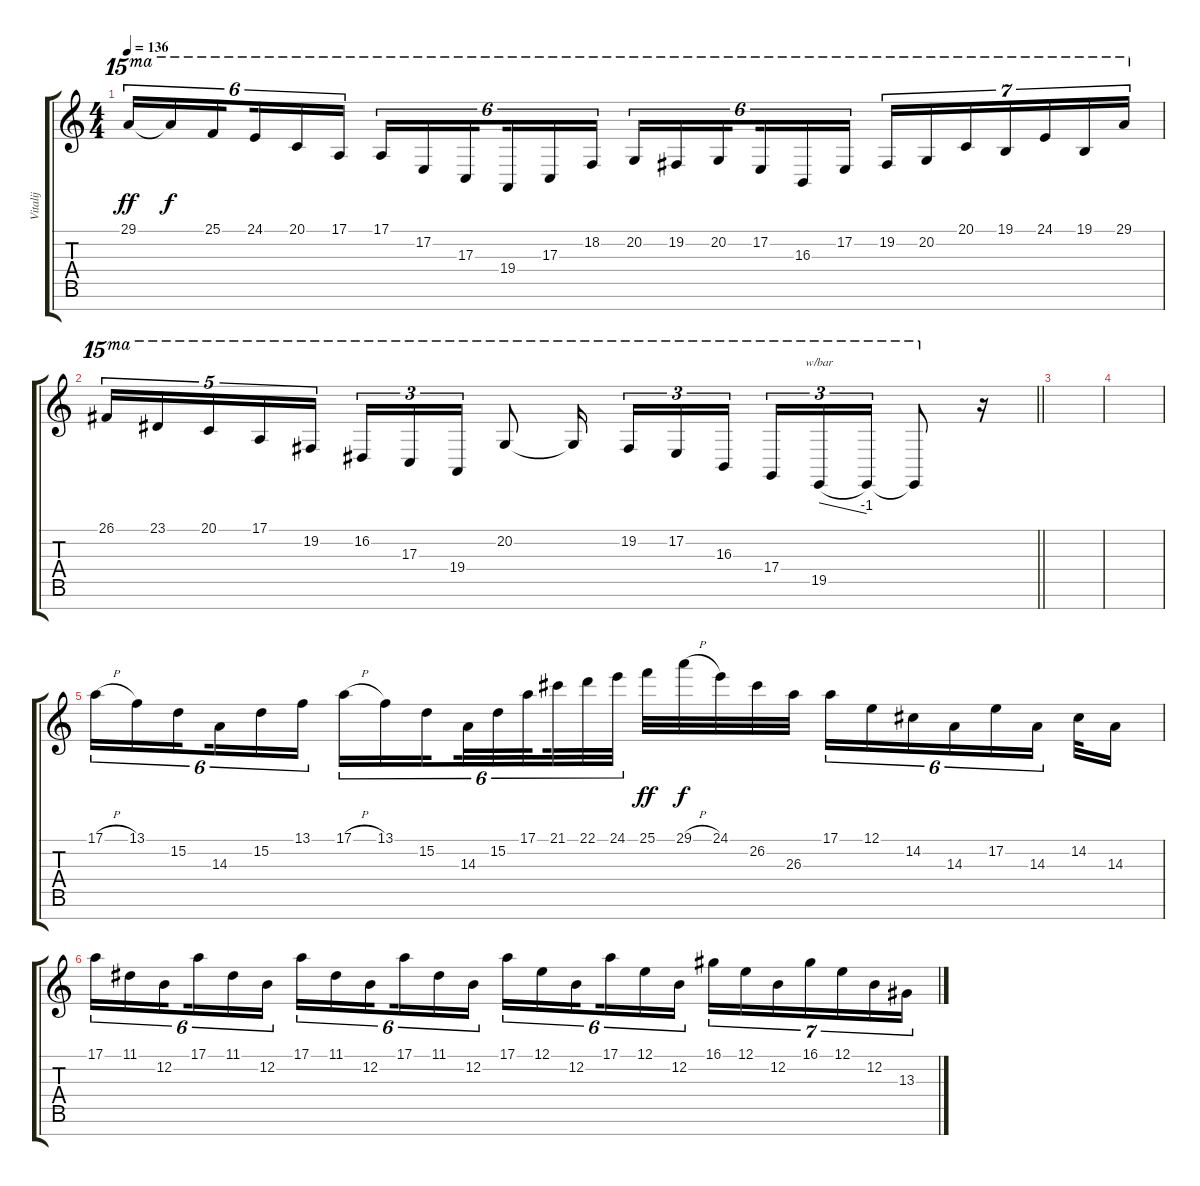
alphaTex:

\track ("Vitalij" "Vitalij") {instrument lead1square}
\staff {score tabs}
\tuning (E4 B3 G3 D3 A2 E2 B1) {hide}
\ts (4 4)
\tempo 136
\clef g2
\ks c
29.1.16{tu (6 4) ot 15ma dy ff} 29.1{t}.16{tu (6 4) ot 15ma dy f} 25.1.16{tu (6 4) ot 15ma beam splitsecondary} 24.1.16{tu (6 4) ot 15ma} 20.1.16{tu (6 4) ot 15ma} 17.1.16{tu (6 4) ot 15ma} 17.1.16{tu (6 4) ot 15ma} 17.2.16{tu (6 4) ot 15ma} 17.3.16{tu (6 4) ot 15ma beam splitsecondary} 19.4.16{tu (6 4) ot 15ma} 17.3.16{tu (6 4) ot 15ma} 18.2.16{tu (6 4) ot 15ma} 20.2.16{tu (6 4) ot 15ma} 19.2.16{tu (6 4) ot 15ma} 20.2.16{tu (6 4) ot 15ma beam splitsecondary} 17.2.16{tu (6 4) ot 15ma} 16.3.16{tu (6 4) ot 15ma} 17.2.16{tu (6 4) ot 15ma} 19.2.16{tu (7 4) ot 15ma} 20.2.16{tu (7 4) ot 15ma} 20.1.16{tu (7 4) ot 15ma} 19.1.16{tu (7 4) ot 15ma} 24.1.16{tu (7 4) ot 15ma} 19.1.16{tu (7 4) ot 15ma} 29.1.16{tu (7 4) ot 15ma} |
\barLineRight lightlight
26.1.16{tu (5 4) ot 15ma} 23.1.16{tu (5 4) ot 15ma} 20.1.16{tu (5 4) ot 15ma} 17.1.16{tu (5 4) ot 15ma} 19.2.16{tu (5 4) ot 15ma} 16.2.16{tu (3 2) ot 15ma} 17.3.16{tu (3 2) ot 15ma} 19.4.16{tu (3 2) ot 15ma} 20.2.8{ot 15ma} 20.2{t}.16{ot 15ma beam splitsecondary} 19.2.16{tu (3 2) ot 15ma} 17.2.16{tu (3 2) ot 15ma} 16.3.16{tu (3 2) ot 15ma beam splitsecondary} 17.4.16{tu (3 2) ot 15ma} 19.5.16{tu (3 2) tbe (dive default 0 0 60 -4) ot 15ma} 19.5{t}.16{tu (3 2) ot 15ma} 19.5{t}.8{ot 15ma} r.16 |
\section ("" "")
|
|
17.1{h}.16{tu (6 4)} 13.1.16{tu (6 4)} 15.2.16{tu (6 4) beam splitsecondary} 14.3.16{tu (6 4)} 15.2.16{tu (6 4)} 13.1.16{tu (6 4)} 17.1{h}.16{tu (6 4)} 13.1.16{tu (6 4)} 15.2.16{tu (6 4) beam splitsecondary} 14.3.32{tu (6 4)} 15.2.32{tu (6 4)} 17.1.32{tu (6 4) beam splitsecondary} 21.1.32{tu (6 4)} 22.1.32{tu (6 4)} 24.1.32{tu (6 4)} 25.1.32{dy ff} 29.1{h}.32{dy f} 24.1.32 26.2.32 26.3.32{beam splitsecondary} 17.1.16{tu (6 4)} 12.1.16{tu (6 4)} 14.2.16{tu (6 4)} 14.3.16{tu (6 4)} 17.2.16{tu (6 4)} 14.3.16{tu (6 4) beam splitsecondary} 14.2.32 14.3.16 |
17.1.16{tu (6 4)} 11.1.16{tu (6 4)} 12.2.16{tu (6 4) beam splitsecondary} 17.1.16{tu (6 4)} 11.1.16{tu (6 4)} 12.2.16{tu (6 4)} 17.1.16{tu (6 4)} 11.1.16{tu (6 4)} 12.2.16{tu (6 4) beam splitsecondary} 17.1.16{tu (6 4)} 11.1.16{tu (6 4)} 12.2.16{tu (6 4)} 17.1.16{tu (6 4)} 12.1.16{tu (6 4)} 12.2.16{tu (6 4) beam splitsecondary} 17.1.16{tu (6 4)} 12.1.16{tu (6 4)} 12.2.16{tu (6 4)} 16.1.16{tu (7 4)} 12.1.16{tu (7 4)} 12.2.16{tu (7 4)} 16.1.16{tu (7 4)} 12.1.16{tu (7 4)} 12.2.16{tu (7 4)} 13.3.16{tu (7 4)}
